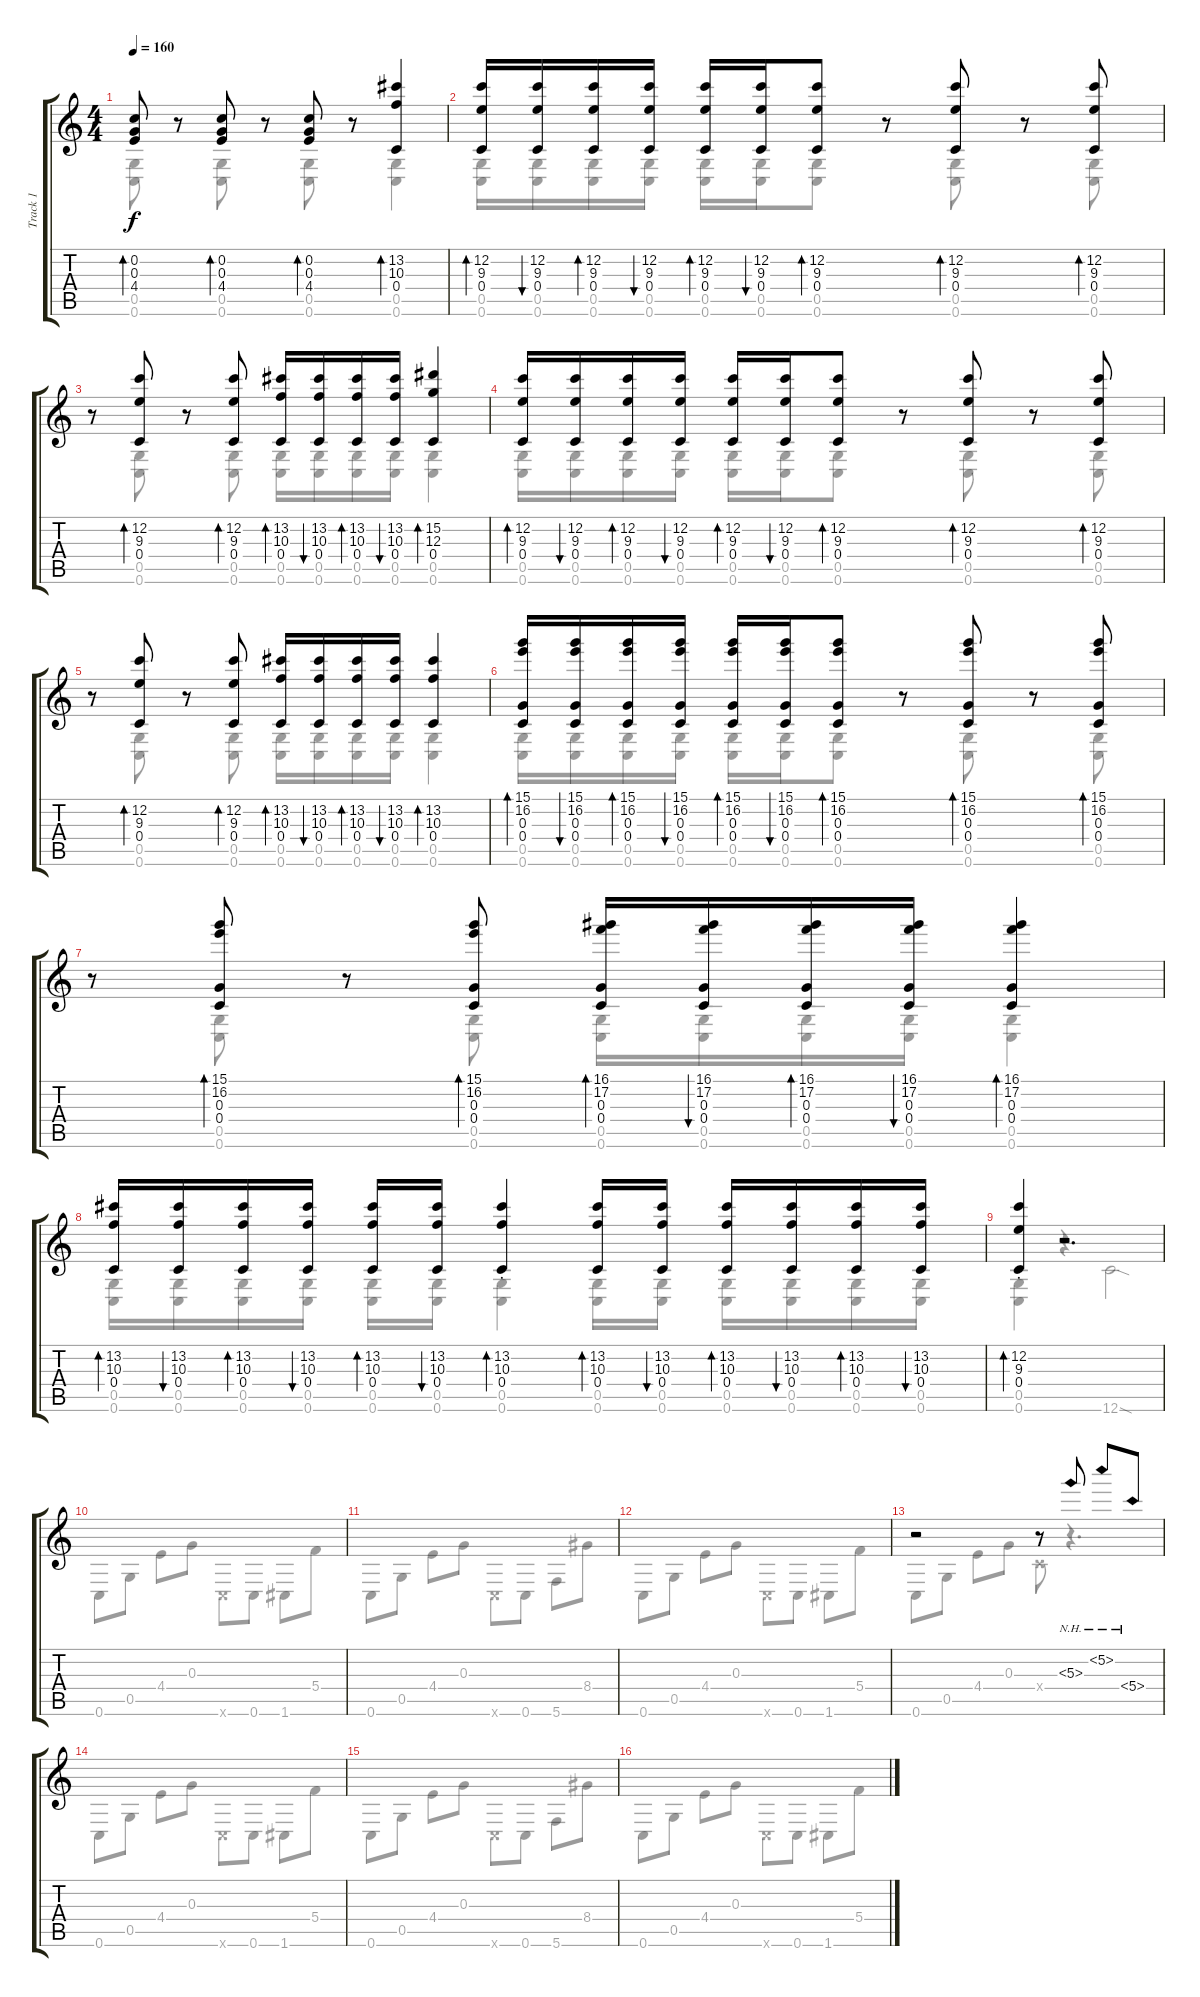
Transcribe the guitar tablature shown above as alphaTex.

\track ("Track 1" "Track 1") {instrument acousticguitarsteel}
\staff {score tabs}
\tuning (E4 C4 G3 C3 G2 C2) {hide}
\voice
\ts (4 4)
\tempo 160
\clef g2
\ks c
(0.2 0.3 4.4).8{bd 240 dy f} r.8 (0.2 0.3 4.4).8{bd 240} r.8 (0.2 0.3 4.4).8{bd 240} r.8 (13.2 10.3 0.4).4{bd 240} |
(12.2 9.3 0.4).16{bd 240} (12.2 9.3 0.4).16{bu 240} (12.2 9.3 0.4).16{bd 240} (12.2 9.3 0.4).16{bu 240} (12.2 9.3 0.4).16{bd 240} (12.2 9.3 0.4).16{bu 240} (12.2 9.3 0.4).8{bd 240} r.8 (12.2 9.3 0.4).8{bd 240} r.8 (12.2 9.3 0.4).8{bd 240} |
r.8 (12.2 9.3 0.4).8{bd 240} r.8 (12.2 9.3 0.4).8{bd 240} (13.2 10.3 0.4).16{bd 240} (13.2 10.3 0.4).16{bu 240} (13.2 10.3 0.4).16{bd 240} (13.2 10.3 0.4).16{bu 240} (15.2 12.3 0.4).4{bd 240} |
(12.2 9.3 0.4).16{bd 240} (12.2 9.3 0.4).16{bu 240} (12.2 9.3 0.4).16{bd 240} (12.2 9.3 0.4).16{bu 240} (12.2 9.3 0.4).16{bd 240} (12.2 9.3 0.4).16{bu 240} (12.2 9.3 0.4).8{bd 240} r.8 (12.2 9.3 0.4).8{bd 240} r.8 (12.2 9.3 0.4).8{bd 240} |
r.8 (12.2 9.3 0.4).8{bd 240} r.8 (12.2 9.3 0.4).8{bd 240} (13.2 10.3 0.4).16{bd 240} (13.2 10.3 0.4).16{bu 240} (13.2 10.3 0.4).16{bd 240} (13.2 10.3 0.4).16{bu 240} (13.2 10.3 0.4).4{bd 240} |
(15.1 16.2 0.3 0.4).16{bd 240} (15.1 16.2 0.3 0.4).16{bu 240} (15.1 16.2 0.3 0.4).16{bd 240} (15.1 16.2 0.3 0.4).16{bu 240} (15.1 16.2 0.3 0.4).16{bd 240} (15.1 16.2 0.3 0.4).16{bu 240} (15.1 16.2 0.3 0.4).8{bd 240} r.8 (15.1 16.2 0.3 0.4).8{bd 240} r.8 (15.1 16.2 0.3 0.4).8{bd 240} |
r.8 (15.1 16.2 0.3 0.4).8{bd 240} r.8 (15.1 16.2 0.3 0.4).8{bd 240} (16.1 17.2 0.3 0.4).16{bd 240} (16.1 17.2 0.3 0.4).16{bu 240} (16.1 17.2 0.3 0.4).16{bd 240} (16.1 17.2 0.3 0.4).16{bu 240} (16.1 17.2 0.3 0.4).4{bd 240} |
(13.2 10.3 0.4).16{bd 240} (13.2 10.3 0.4).16{bu 240} (13.2 10.3 0.4).16{bd 240} (13.2 10.3 0.4).16{bu 240} (13.2 10.3 0.4).16{bd 120} (13.2 10.3 0.4).16{bu 120} (13.2{st} 10.3{st} 0.4).4{bd 120} (13.2 10.3 0.4).16{bd 120} (13.2 10.3 0.4).16{bu 120} (13.2 10.3 0.4).16{bd 120} (13.2 10.3 0.4).16{bu 120} (13.2 10.3 0.4).16{bd 120} (13.2 10.3 0.4).16{bu 120} |
(12.2{st} 9.3 0.4).4{bd 120} r.2{d} |
|
|
|
r.2 r.8 5.3{nh}.8 5.2{nh}.8 5.4{nh}.8 |
|
|
\voice
\clef g2
\ottava regular
\simile none
\ks c
(0.5 0.6).8{dy f} r.8 (0.5 0.6).8 r.8 (0.5 0.6).8 r.8 (0.5 0.6).4 |
(0.5 0.6).16 (0.5 0.6).16 (0.5 0.6).16 (0.5 0.6).16 (0.5 0.6).16 (0.5 0.6).16 (0.5 0.6).8 r.8 (0.5 0.6).8 r.8 (0.5 0.6).8 |
r.8 (0.5 0.6).8 r.8 (0.5 0.6).8 (0.5 0.6).16 (0.5 0.6).16 (0.5 0.6).16 (0.5 0.6).16 (0.5 0.6).4 |
(0.5 0.6).16 (0.5 0.6).16 (0.5 0.6).16 (0.5 0.6).16 (0.5 0.6).16 (0.5 0.6).16 (0.5 0.6).8 r.8 (0.5 0.6).8 r.8 (0.5 0.6).8 |
r.8 (0.5 0.6).8 r.8 (0.5 0.6).8 (0.5 0.6).16 (0.5 0.6).16 (0.5 0.6).16 (0.5 0.6).16 (0.5 0.6).4 |
(0.5 0.6).16 (0.5 0.6).16 (0.5 0.6).16 (0.5 0.6).16 (0.5 0.6).16 (0.5 0.6).16 (0.5 0.6).8 r.8 (0.5 0.6).8 r.8 (0.5 0.6).8 |
r.8 (0.5 0.6).8 r.8 (0.5 0.6).8 (0.5 0.6).16 (0.5 0.6).16 (0.5 0.6).16 (0.5 0.6).16 (0.5 0.6).4 |
(0.5 0.6).16 (0.5 0.6).16 (0.5 0.6).16 (0.5 0.6).16 (0.5 0.6).16 (0.5 0.6).16 (0.5 0.6).4 (0.5 0.6).16 (0.5 0.6).16 (0.5 0.6).16 (0.5 0.6).16 (0.5 0.6).16 (0.5 0.6).16 |
(0.5 0.6).4 r.4 12.6{sod}.2 |
0.6.8 0.5.8 4.4.8 0.3.8 0.6{x}.8 0.6.8 1.6.8 5.4.8 |
0.6.8 0.5.8 4.4.8 0.3.8 0.6{x}.8 0.6.8 5.6.8 8.4.8 |
0.6.8 0.5.8 4.4.8 0.3.8 0.6{x}.8 0.6.8 1.6.8 5.4.8 |
0.6.8 0.5.8 4.4.8 0.3.8 0.4{x}.8 r.4{d} |
0.6.8 0.5.8 4.4.8 0.3.8 0.6{x}.8 0.6.8 1.6.8 5.4.8 |
0.6.8 0.5.8 4.4.8 0.3.8 0.6{x}.8 0.6.8 5.6.8 8.4.8 |
0.6.8 0.5.8 4.4.8 0.3.8 0.6{x}.8 0.6.8 1.6.8 5.4.8
